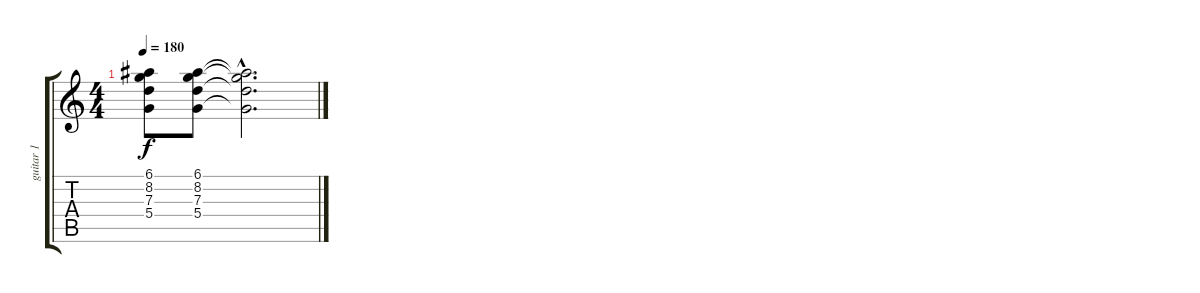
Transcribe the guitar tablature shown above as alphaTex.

\track ("guitar 1" "guitar 1") {instrument distortionguitar}
\staff {score tabs}
\tuning (E4 B3 G3 D3 A2 E2) {hide}
\ts (4 4)
\tempo 180
\clef g2
\ks c
(6.1 8.2 7.3 5.4).8{dy f} (6.1 8.2 7.3 5.4).8 (6.1{hac t} 8.2{hac t} 7.3{hac t} 5.4{hac t}).2{d}
